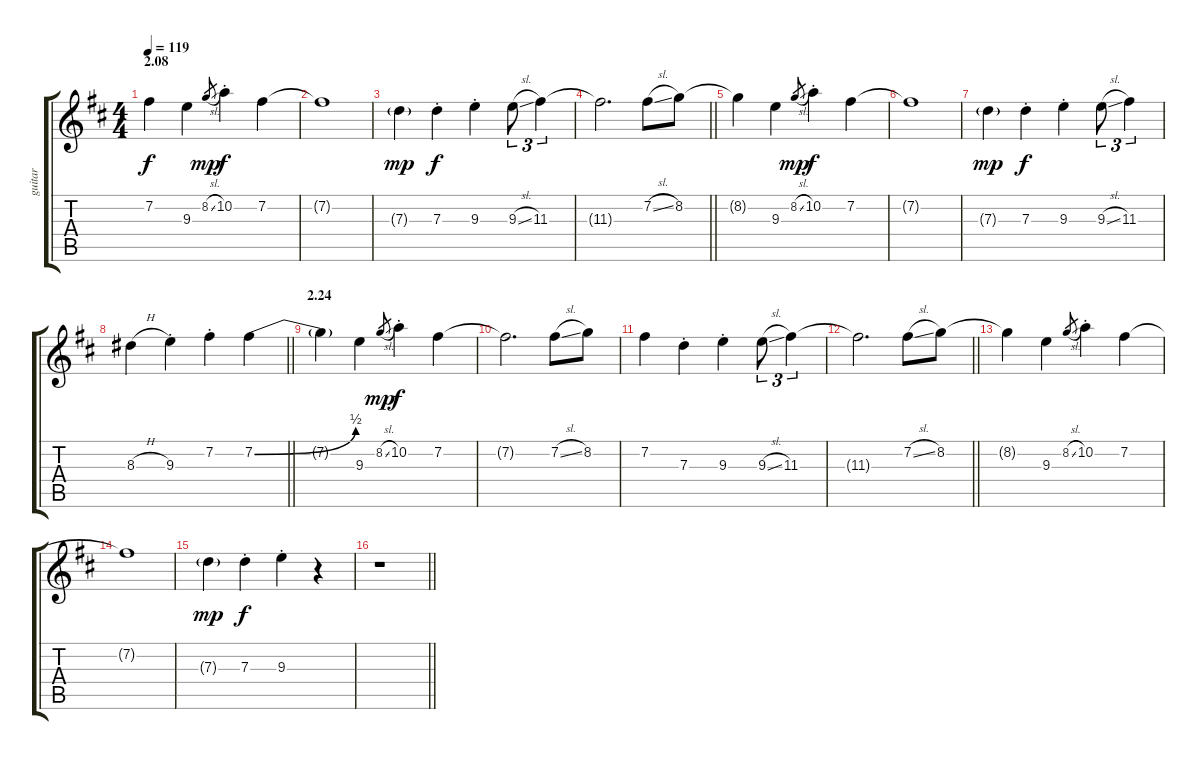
\track ("guitar" "guitar") {instrument electricguitarjazz}
\staff {score tabs}
\tuning (E4 B3 G3 D3 A2 E2) {hide}
\ts (4 4)
\section ("" "2.08")
\tempo 119
\clef g2
\ks d
7.2{t}.4{dy f} 9.3.4 8.2{sl}.8{gr dy mp} 10.2{st}.4{dy f} 7.2.4 |
7.2{t}.1 |
7.3{g}.4{dy mp} 7.3{st}.4{dy f} 9.3{st}.4 9.3{sl}.8{tu (3 2)} 11.3.4{tu (3 2)} |
\barLineRight lightlight
11.3{t}.2{d} 7.2{sl}.8 8.2.8 |
8.2{t}.4 9.3.4 8.2{sl}.8{gr dy mp} 10.2{st}.4{dy f} 7.2.4 |
7.2{t}.1 |
7.3{g}.4{dy mp} 7.3{st}.4{dy f} 9.3{st}.4 9.3{sl}.8{tu (3 2)} 11.3.4{tu (3 2)} |
\barLineRight lightlight
8.3{h}.4 9.3{st}.4 7.2{st}.4 7.2{be (bend 0 0 60 2)}.4 |
\section ("" "2.24")
7.2{t}.4 9.3.4 8.2{sl}.8{gr dy mp} 10.2{st}.4{dy f} 7.2.4 |
7.2{t}.2{d} 7.2{sl}.8 8.2.8 |
7.2.4 7.3{st}.4 9.3{st}.4 9.3{sl}.8{tu (3 2)} 11.3.4{tu (3 2)} |
\barLineRight lightlight
11.3{t}.2{d} 7.2{sl}.8 8.2.8 |
8.2{t}.4 9.3.4 8.2{sl}.8{gr} 10.2{st}.4 7.2.4 |
7.2{t}.1 |
7.3{g}.4{dy mp} 7.3{st}.4{dy f} 9.3{st}.4 r.4 |
\barLineRight lightlight
r.1
